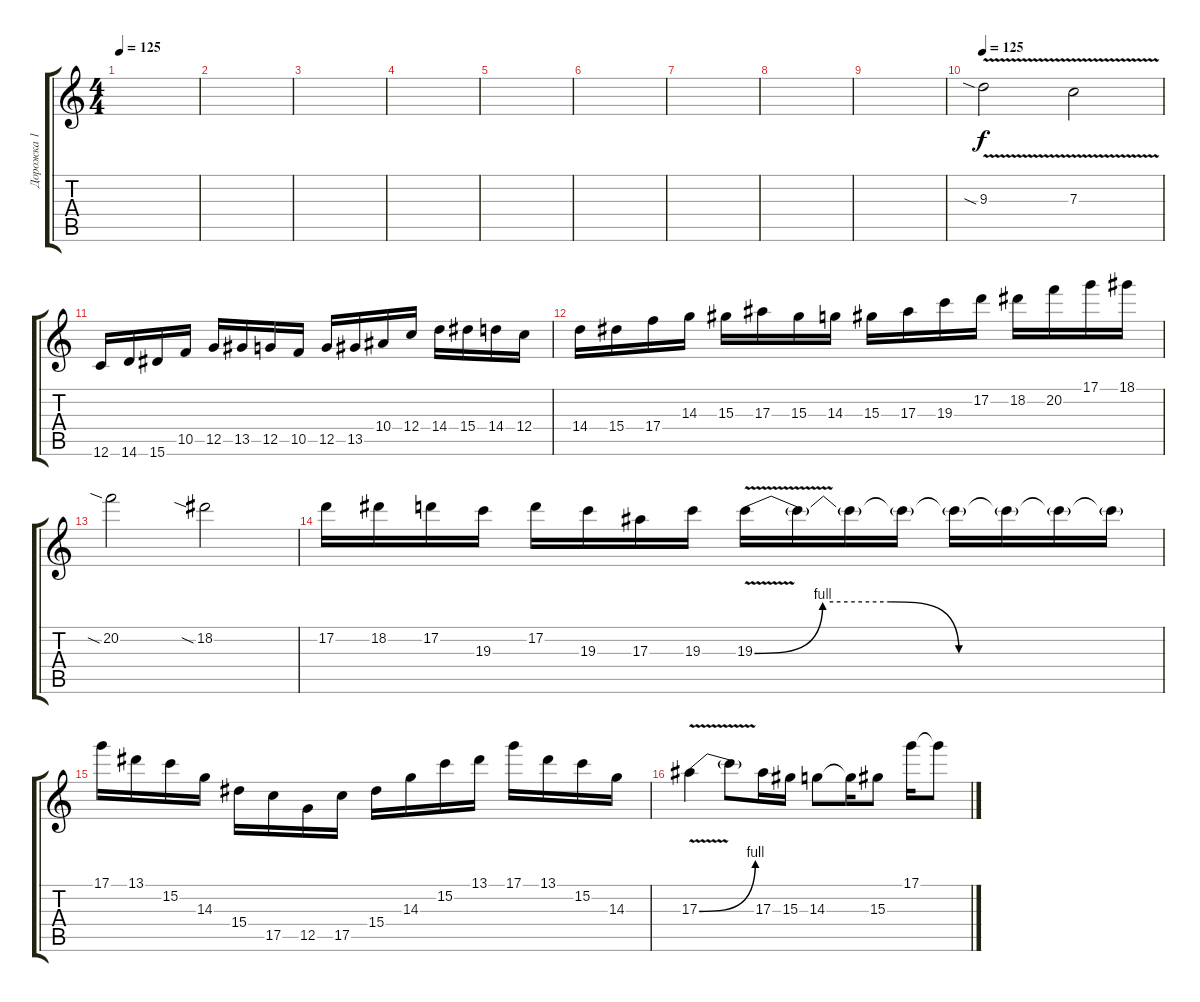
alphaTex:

\track ("Дорожка 1" "Дорожка 1") {instrument distortionguitar}
\staff {score tabs}
\tuning (D4 A3 F3 C3 G2 C2) {hide}
\ts (4 4)
\tempo 125
\clef g2
\ks c
|
|
|
|
|
|
|
|
|
\tempo 125
9.3{v sia}.2 7.3{v}.2 |
12.6.16 14.6.16 15.6.16 10.5.16 12.5.16 13.5.16 12.5.16 10.5.16 12.5.16 13.5.16 10.4.16 12.4.16 14.4.16 15.4.16 14.4.16 12.4.16 |
14.4.16 15.4.16 17.4.16 14.3.16 15.3.16 17.3.16 15.3.16 14.3.16 15.3.16 17.3.16 19.3.16 17.2.16 18.2.16 20.2.16 17.1.16 18.1.16 |
20.2{sia}.2 18.2{sia}.2 |
17.2.16 18.2.16 17.2.16 19.3.16 17.2.16 19.3.16 17.3.16 19.3.16 19.3{be (custom 0 0 10 4 20 4 30 0 60 0) v}.16 19.3{t}.16 19.3{t}.16 19.3{t}.16 19.3{t}.16 19.3{t}.16 19.3{t}.16 19.3{t}.16 |
17.1.16 13.1.16 15.2.16 14.3.16 15.4.16 17.5.16 12.5.16 17.5.16 15.4.16 14.3.16 15.2.16 13.1.16 17.1.16 13.1.16 15.2.16 14.3.16 |
17.3{be (bend 0 0 60 4) v}.4 17.3{t}.8 17.3.16 15.3.16 14.3.8 14.3{t}.16 15.3.8 17.1.16 17.1{t}.8
